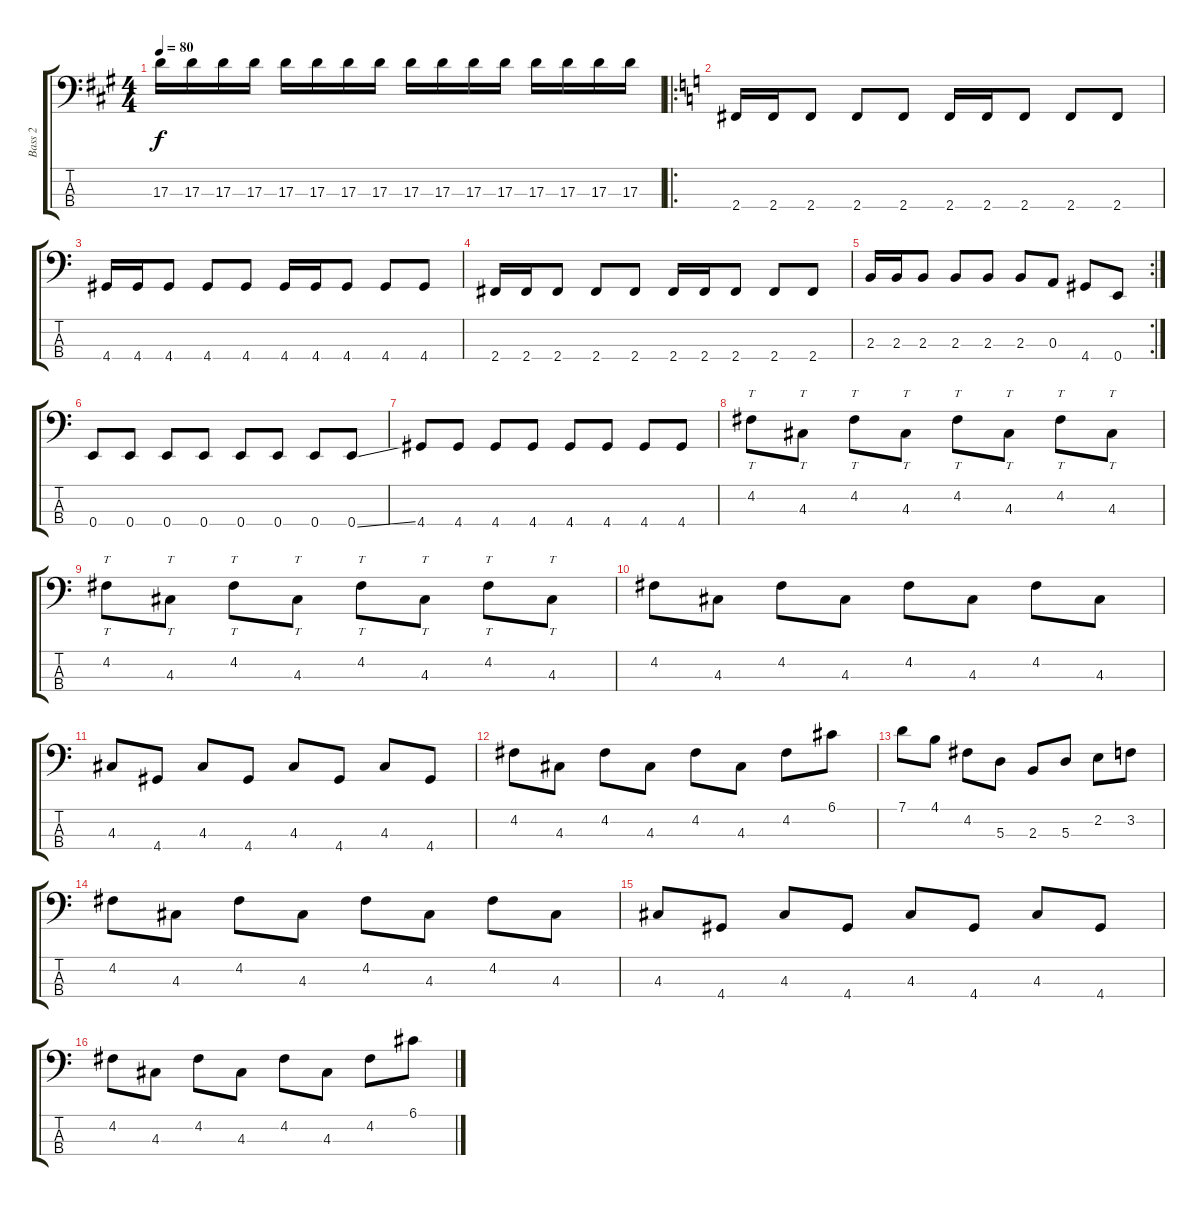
\track ("Bass 2" "Bass 2") {instrument overdrivenguitar}
\staff {score tabs}
\tuning (G2 D2 A1 E1) {hide}
\ts (4 4)
\tempo 80
\clef f4
\ks a
17.3.16{dy f} 17.3.16 17.3.16 17.3.16 17.3.16 17.3.16 17.3.16 17.3.16 17.3.16 17.3.16 17.3.16 17.3.16 17.3.16 17.3.16 17.3.16 17.3.16 |
\ro
\ks c
2.4.16 2.4.16 2.4.8 2.4.8 2.4.8 2.4.16 2.4.16 2.4.8 2.4.8 2.4.8 |
4.4.16 4.4.16 4.4.8 4.4.8 4.4.8 4.4.16 4.4.16 4.4.8 4.4.8 4.4.8 |
2.4.16 2.4.16 2.4.8 2.4.8 2.4.8 2.4.16 2.4.16 2.4.8 2.4.8 2.4.8 |
\rc 2
2.3.16 2.3.16 2.3.8 2.3.8 2.3.8 2.3.8 0.3.8 4.4.8 0.4.8 |
0.4.8 0.4.8 0.4.8 0.4.8 0.4.8 0.4.8 0.4.8 0.4{ss}.8 |
4.4.8 4.4.8 4.4.8 4.4.8 4.4.8 4.4.8 4.4.8 4.4.8 |
4.2.8{tt} 4.3.8{tt} 4.2.8{tt} 4.3.8{tt} 4.2.8{tt} 4.3.8{tt} 4.2.8{tt} 4.3.8{tt} |
4.2.8{tt} 4.3.8{tt} 4.2.8{tt} 4.3.8{tt} 4.2.8{tt} 4.3.8{tt} 4.2.8{tt} 4.3.8{tt} |
4.2.8 4.3.8 4.2.8 4.3.8 4.2.8 4.3.8 4.2.8 4.3.8 |
4.3.8 4.4.8 4.3.8 4.4.8 4.3.8 4.4.8 4.3.8 4.4.8 |
4.2.8 4.3.8 4.2.8 4.3.8 4.2.8 4.3.8 4.2.8 6.1.8 |
7.1.8 4.1.8 4.2.8 5.3.8 2.3.8 5.3.8 2.2.8 3.2.8 |
4.2.8 4.3.8 4.2.8 4.3.8 4.2.8 4.3.8 4.2.8 4.3.8 |
4.3.8 4.4.8 4.3.8 4.4.8 4.3.8 4.4.8 4.3.8 4.4.8 |
4.2.8 4.3.8 4.2.8 4.3.8 4.2.8 4.3.8 4.2.8 6.1.8
